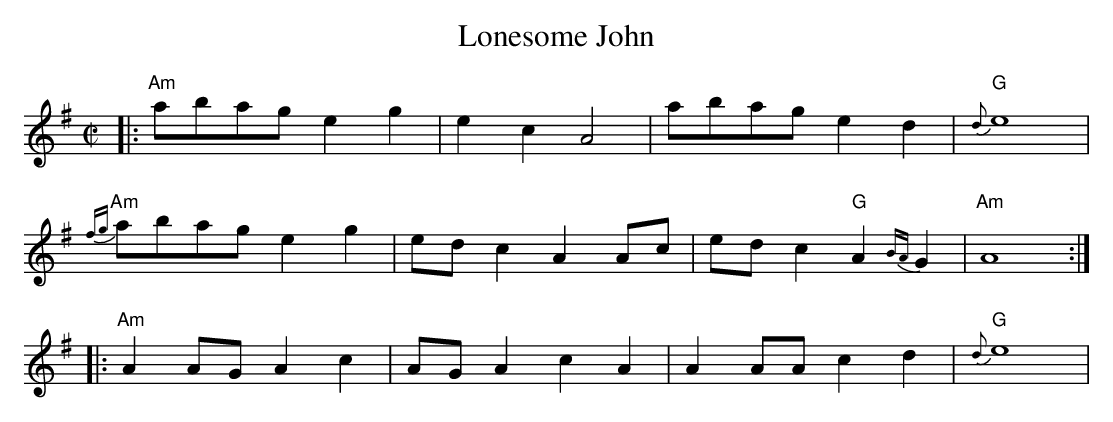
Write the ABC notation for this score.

X:1
T: Lonesome John
M: C|
L: 1/8
K: Ador
|: "Am"abag e2g2 | e2c2 A4 | abag e2d2 | "G"{d}e8|
"Am"{fg}abag e2g2 | edc2 A2Ac | edc2 "G"A2{BA}G2 | "Am"A8 :|
|: "Am"A2AG A2c2 | AGA2 c2A2 | A2AA c2d2 | "G"{d}e8|
